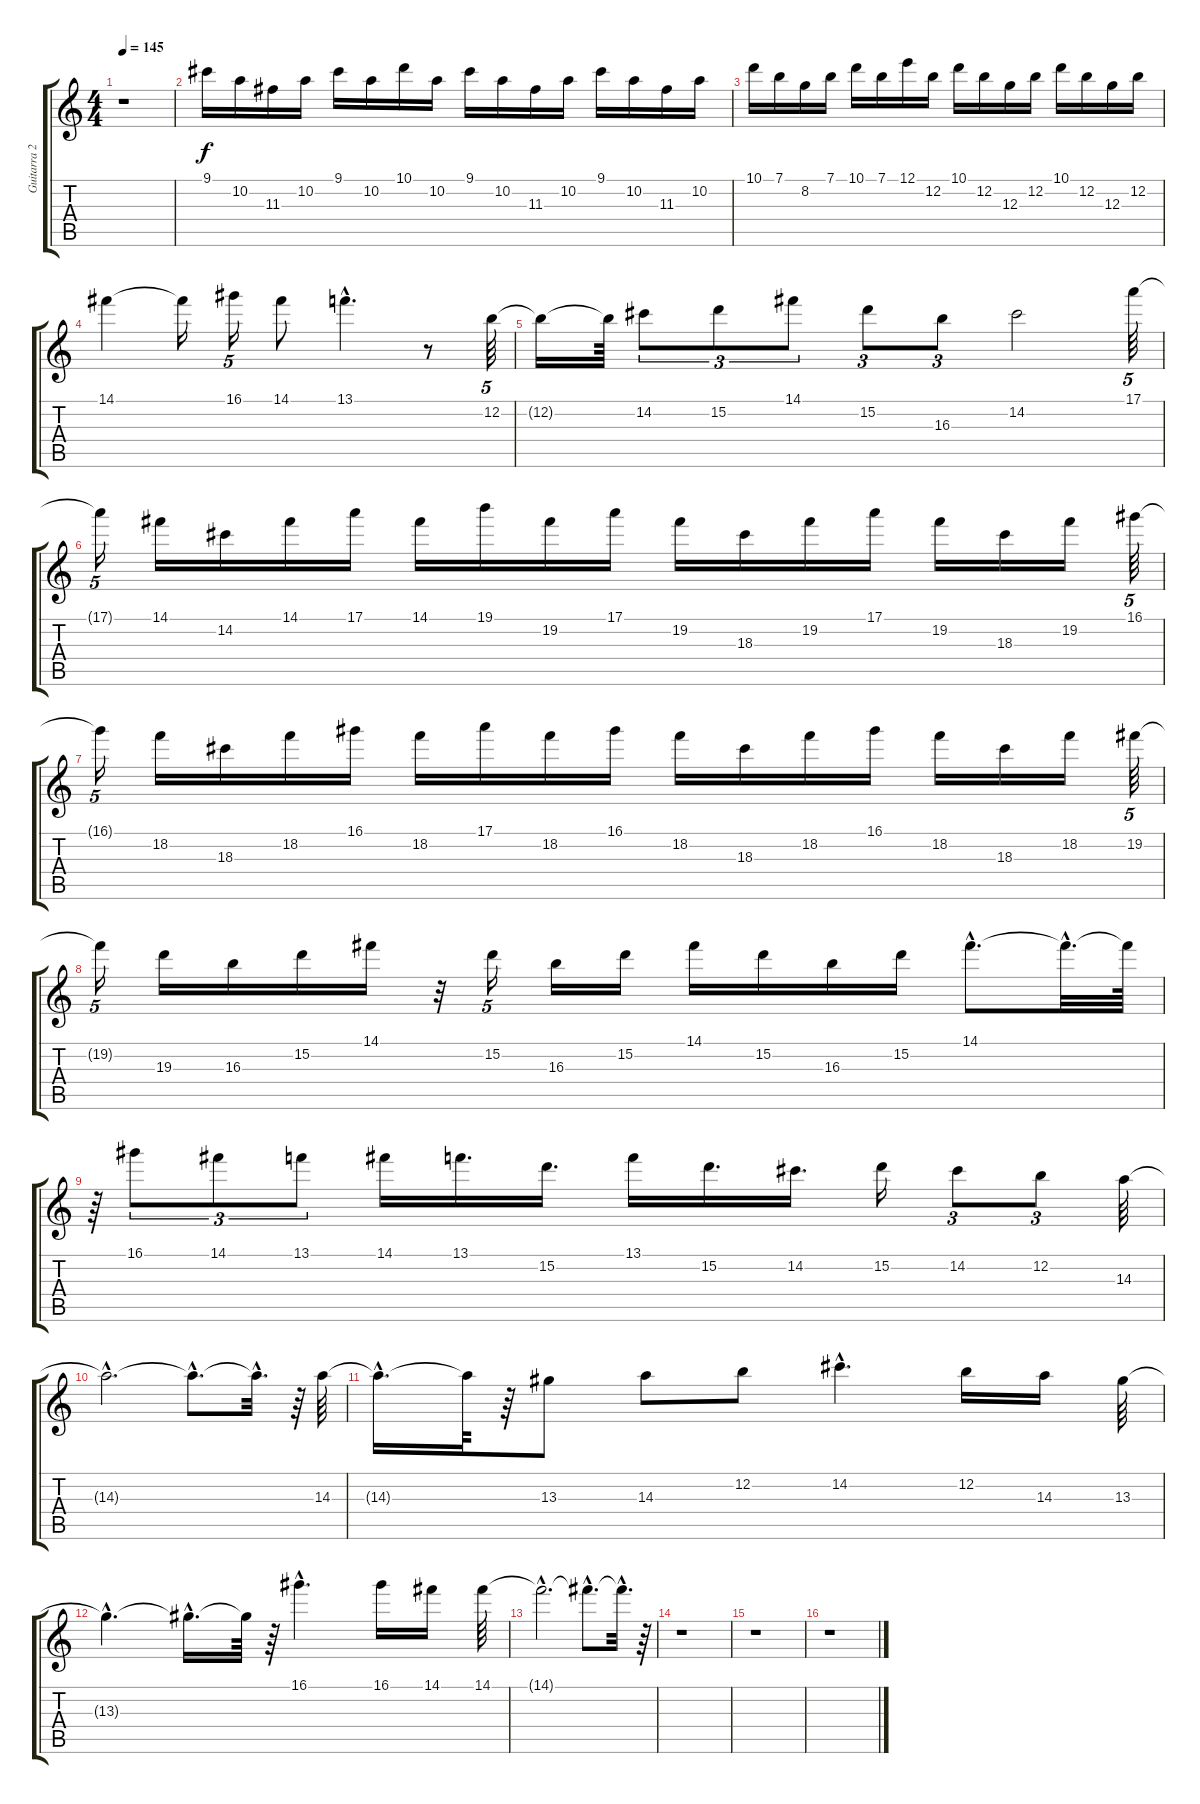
\track ("Guitarra 2" "Guitarra 2") {instrument distortionguitar}
\staff {score tabs}
\tuning (E4 B3 G3 D3 A2 E2) {hide}
\ts (4 4)
\tempo 145
\clef g2
\ks c
r.1{dy f} |
9.1.16 10.2.16 11.3.16 10.2.16 9.1.16 10.2.16 10.1.16 10.2.16 9.1.16 10.2.16 11.3.16 10.2.16 9.1.16 10.2.16 11.3.16 10.2.16 |
10.1.16 7.1.16 8.2.16 7.1.16 10.1.16 7.1.16 12.1.16 12.2.16 10.1.16 12.2.16 12.3.16 12.2.16 10.1.16 12.2.16 12.3.16 12.2.16 |
14.1.4 14.1{t}.16 16.1.16{tu (5 4)} 14.1.8 13.1{hac}.4{d} r.8 12.2.64{tu (5 4)} |
12.2{t}.16 12.2{t}.64 14.2.8{tu (3 2)} 15.2.8{tu (3 2)} 14.1.8{tu (3 2)} 15.2.8{tu (3 2)} 16.3.8{tu (3 2)} 14.2.2 17.1.64{tu (5 4)} |
17.1{t}.16{tu (5 4)} 14.1.16 14.2.16 14.1.16 17.1.16 14.1.16 19.1.16 19.2.16 17.1.16 19.2.16 18.3.16 19.2.16 17.1.16 19.2.16 18.3.16 19.2.16 16.1.64{tu (5 4)} |
16.1{t}.16{tu (5 4)} 18.2.16 18.3.16 18.2.16 16.1.16 18.2.16 17.1.16 18.2.16 16.1.16 18.2.16 18.3.16 18.2.16 16.1.16 18.2.16 18.3.16 18.2.16 19.2.64{tu (5 4)} |
19.2{t}.16{tu (5 4)} 19.3.16 16.3.16 15.2.16 14.1.16 r.32 15.2.16{tu (5 4)} 16.3.16 15.2.16 14.1.16 15.2.16 16.3.16 15.2.16 14.1{hac}.8{d} 14.1{hac t}.32{d} 14.1{t}.64 |
r.64 16.1.8{tu (3 2)} 14.1.8{tu (3 2)} 13.1.8{tu (3 2)} 14.1.16 13.1.16{d} 15.2.16{d} 13.1.16 15.2.16{d} 14.2.16{d} 15.2.16 14.2.8{tu (3 2)} 12.2.8{tu (3 2)} 14.3.64 |
14.3{hac t}.2{d} 14.3{hac t}.8{d} 14.3{hac t}.32{d} r.64 14.3.64 |
14.3{hac t}.16{d} 14.3{t}.64 r.64 13.3.8 14.3.8 12.2.8 14.2{hac}.4{d} 12.2.16 14.3.16 13.3.64 |
13.3{hac t}.4{d} 13.3{hac t}.16{d} 13.3{t}.64 r.64 16.1{hac}.4{d} 16.1.16 14.1.16 14.1.64 |
14.1{hac t}.2{d} 14.1{hac t}.8{d} 14.1{hac t}.32{d} r.64 |
r.1 |
r.1 |
r.1
